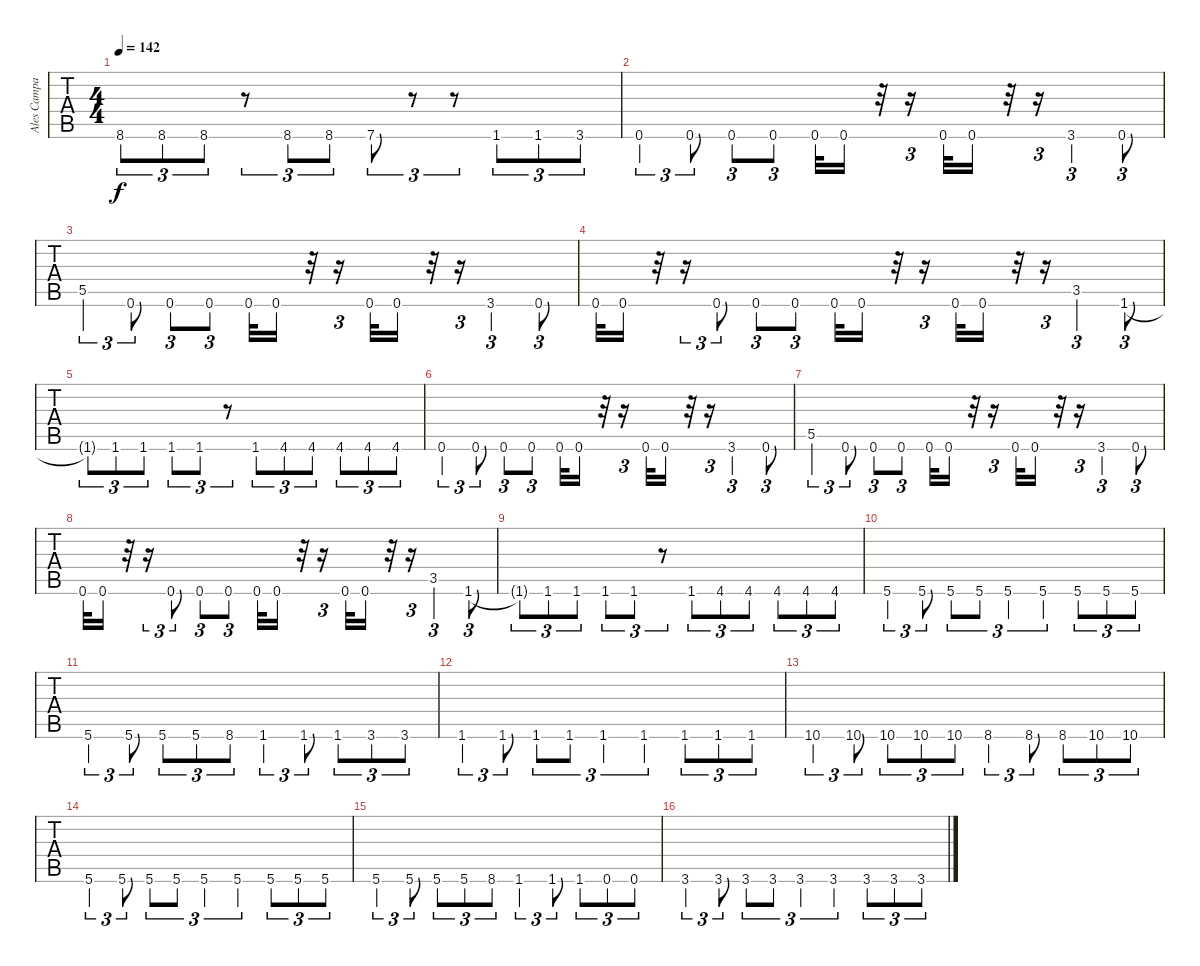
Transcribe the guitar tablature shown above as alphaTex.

\track ("Ales Campanelli" "Ales Campa") {instrument electricbasspick}
\staff {tabs}
\tuning (C3 G2 Eb2 Bb1 F1 Bb0) {hide}
\ts (4 4)
\tempo 142
\clef f4
\ks c
8.6.8{tu (3 2) dy f} 8.6.8{tu (3 2)} 8.6.8{tu (3 2)} r.8{tu (3 2)} 8.6.8{tu (3 2)} 8.6.8{tu (3 2)} 7.6.8{tu (3 2)} r.8{tu (3 2)} r.8{tu (3 2)} 1.6.8{tu (3 2)} 1.6.8{tu (3 2)} 3.6.8{tu (3 2)} |
0.6.4{tu (3 2)} 0.6.8{tu (3 2)} 0.6.8{tu (3 2)} 0.6.8{tu (3 2)} 0.6.32 0.6.16 r.32 r.16{tu (3 2)} 0.6.32 0.6.16 r.32 r.16{tu (3 2)} 3.6.4{tu (3 2)} 0.6.8{tu (3 2)} |
5.5.4{tu (3 2)} 0.6.8{tu (3 2)} 0.6.8{tu (3 2)} 0.6.8{tu (3 2)} 0.6.32 0.6.16 r.32 r.16{tu (3 2)} 0.6.32 0.6.16 r.32 r.16{tu (3 2)} 3.6.4{tu (3 2)} 0.6.8{tu (3 2)} |
0.6.32 0.6.16 r.32 r.16{tu (3 2)} 0.6.8{tu (3 2)} 0.6.8{tu (3 2)} 0.6.8{tu (3 2)} 0.6.32 0.6.16 r.32 r.16{tu (3 2)} 0.6.32 0.6.16 r.32 r.16{tu (3 2)} 3.5.4{tu (3 2)} 1.6.8{tu (3 2)} |
1.6{t}.8{tu (3 2)} 1.6.8{tu (3 2)} 1.6.8{tu (3 2)} 1.6.8{tu (3 2)} 1.6.8{tu (3 2)} r.8{tu (3 2)} 1.6.8{tu (3 2)} 4.6.8{tu (3 2)} 4.6.8{tu (3 2)} 4.6.8{tu (3 2)} 4.6.8{tu (3 2)} 4.6.8{tu (3 2)} |
0.6.4{tu (3 2)} 0.6.8{tu (3 2)} 0.6.8{tu (3 2)} 0.6.8{tu (3 2)} 0.6.32 0.6.16 r.32 r.16{tu (3 2)} 0.6.32 0.6.16 r.32 r.16{tu (3 2)} 3.6.4{tu (3 2)} 0.6.8{tu (3 2)} |
5.5.4{tu (3 2)} 0.6.8{tu (3 2)} 0.6.8{tu (3 2)} 0.6.8{tu (3 2)} 0.6.32 0.6.16 r.32 r.16{tu (3 2)} 0.6.32 0.6.16 r.32 r.16{tu (3 2)} 3.6.4{tu (3 2)} 0.6.8{tu (3 2)} |
0.6.32 0.6.16 r.32 r.16{tu (3 2)} 0.6.8{tu (3 2)} 0.6.8{tu (3 2)} 0.6.8{tu (3 2)} 0.6.32 0.6.16 r.32 r.16{tu (3 2)} 0.6.32 0.6.16 r.32 r.16{tu (3 2)} 3.5.4{tu (3 2)} 1.6.8{tu (3 2)} |
1.6{t}.8{tu (3 2)} 1.6.8{tu (3 2)} 1.6.8{tu (3 2)} 1.6.8{tu (3 2)} 1.6.8{tu (3 2)} r.8{tu (3 2)} 1.6.8{tu (3 2)} 4.6.8{tu (3 2)} 4.6.8{tu (3 2)} 4.6.8{tu (3 2)} 4.6.8{tu (3 2)} 4.6.8{tu (3 2)} |
5.6.4{tu (3 2)} 5.6.8{tu (3 2)} 5.6.8{tu (3 2)} 5.6.8{tu (3 2)} 5.6.4{tu (3 2)} 5.6.4{tu (3 2)} 5.6.8{tu (3 2)} 5.6.8{tu (3 2)} 5.6.8{tu (3 2)} |
5.6.4{tu (3 2)} 5.6.8{tu (3 2)} 5.6.8{tu (3 2)} 5.6.8{tu (3 2)} 8.6.8{tu (3 2)} 1.6.4{tu (3 2)} 1.6.8{tu (3 2)} 1.6.8{tu (3 2)} 3.6.8{tu (3 2)} 3.6.8{tu (3 2)} |
1.6.4{tu (3 2)} 1.6.8{tu (3 2)} 1.6.8{tu (3 2)} 1.6.8{tu (3 2)} 1.6.4{tu (3 2)} 1.6.4{tu (3 2)} 1.6.8{tu (3 2)} 1.6.8{tu (3 2)} 1.6.8{tu (3 2)} |
10.6.4{tu (3 2)} 10.6.8{tu (3 2)} 10.6.8{tu (3 2)} 10.6.8{tu (3 2)} 10.6.8{tu (3 2)} 8.6.4{tu (3 2)} 8.6.8{tu (3 2)} 8.6.8{tu (3 2)} 10.6.8{tu (3 2)} 10.6.8{tu (3 2)} |
5.6.4{tu (3 2)} 5.6.8{tu (3 2)} 5.6.8{tu (3 2)} 5.6.8{tu (3 2)} 5.6.4{tu (3 2)} 5.6.4{tu (3 2)} 5.6.8{tu (3 2)} 5.6.8{tu (3 2)} 5.6.8{tu (3 2)} |
5.6.4{tu (3 2)} 5.6.8{tu (3 2)} 5.6.8{tu (3 2)} 5.6.8{tu (3 2)} 8.6.8{tu (3 2)} 1.6.4{tu (3 2)} 1.6.8{tu (3 2)} 1.6.8{tu (3 2)} 0.6.8{tu (3 2)} 0.6.8{tu (3 2)} |
3.6.4{tu (3 2)} 3.6.8{tu (3 2)} 3.6.8{tu (3 2)} 3.6.8{tu (3 2)} 3.6.4{tu (3 2)} 3.6.4{tu (3 2)} 3.6.8{tu (3 2)} 3.6.8{tu (3 2)} 3.6.8{tu (3 2)}
